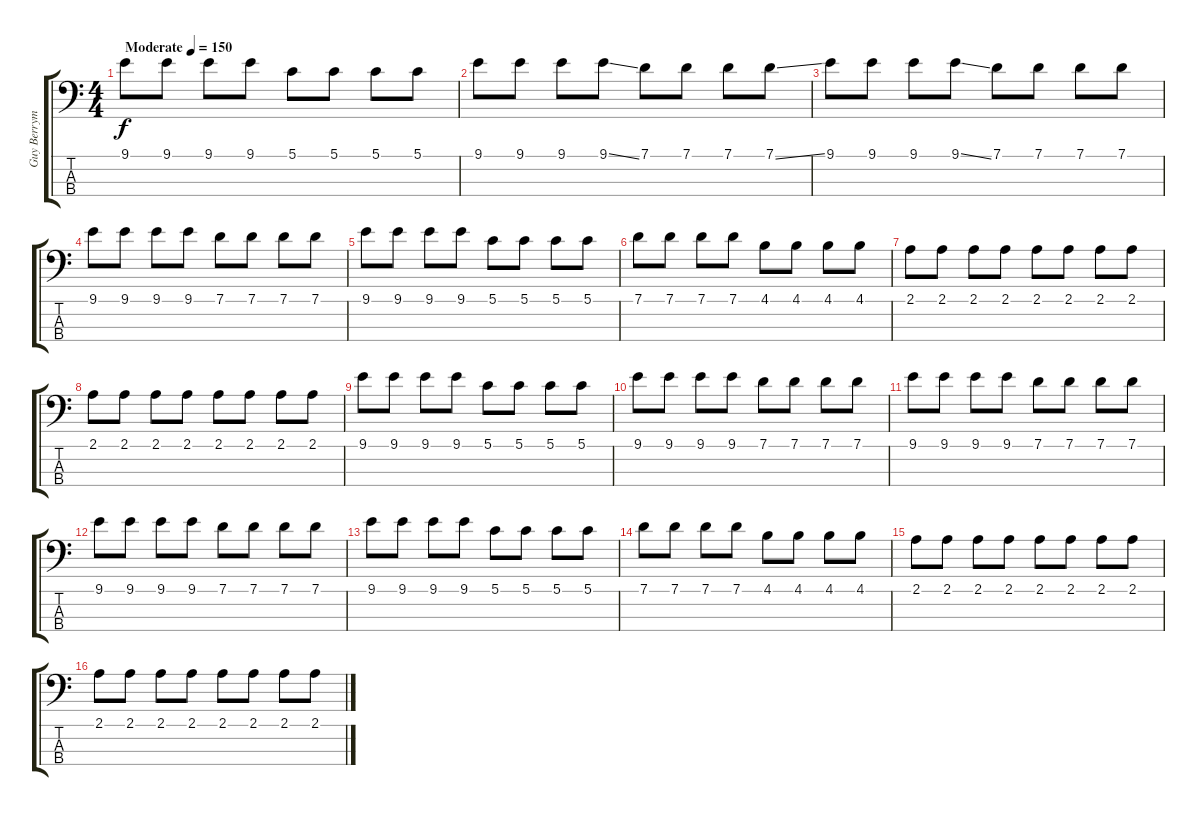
\track ("Guy Berryman" "Guy Berrym") {instrument electricbassfinger}
\staff {score tabs}
\tuning (G2 D2 A1 E1) {hide}
\ts (4 4)
\tempo (150 "Moderate")
\clef f4
\ks c
9.1.8{dy f instrument electricbassfinger} 9.1.8 9.1.8 9.1.8 5.1.8 5.1.8 5.1.8 5.1.8 |
9.1.8 9.1.8 9.1.8 9.1{ss}.8 7.1.8 7.1.8 7.1.8 7.1{ss}.8 |
9.1.8 9.1.8 9.1.8 9.1{ss}.8 7.1.8 7.1.8 7.1.8 7.1.8 |
9.1.8 9.1.8 9.1.8 9.1.8 7.1.8 7.1.8 7.1.8 7.1.8 |
9.1.8 9.1.8 9.1.8 9.1.8 5.1.8 5.1.8 5.1.8 5.1.8 |
7.1.8 7.1.8 7.1.8 7.1.8 4.1.8 4.1.8 4.1.8 4.1.8 |
2.1.8 2.1.8 2.1.8 2.1.8 2.1.8 2.1.8 2.1.8 2.1.8 |
2.1.8 2.1.8 2.1.8 2.1.8 2.1.8 2.1.8 2.1.8 2.1.8 |
9.1.8 9.1.8 9.1.8 9.1.8 5.1.8 5.1.8 5.1.8 5.1.8 |
9.1.8 9.1.8 9.1.8 9.1.8 7.1.8 7.1.8 7.1.8 7.1.8 |
9.1.8 9.1.8 9.1.8 9.1.8 7.1.8 7.1.8 7.1.8 7.1.8 |
9.1.8 9.1.8 9.1.8 9.1.8 7.1.8 7.1.8 7.1.8 7.1.8 |
9.1.8 9.1.8 9.1.8 9.1.8 5.1.8 5.1.8 5.1.8 5.1.8 |
7.1.8 7.1.8 7.1.8 7.1.8 4.1.8 4.1.8 4.1.8 4.1.8 |
2.1.8 2.1.8 2.1.8 2.1.8 2.1.8 2.1.8 2.1.8 2.1.8 |
2.1.8 2.1.8 2.1.8 2.1.8 2.1.8 2.1.8 2.1.8 2.1.8
